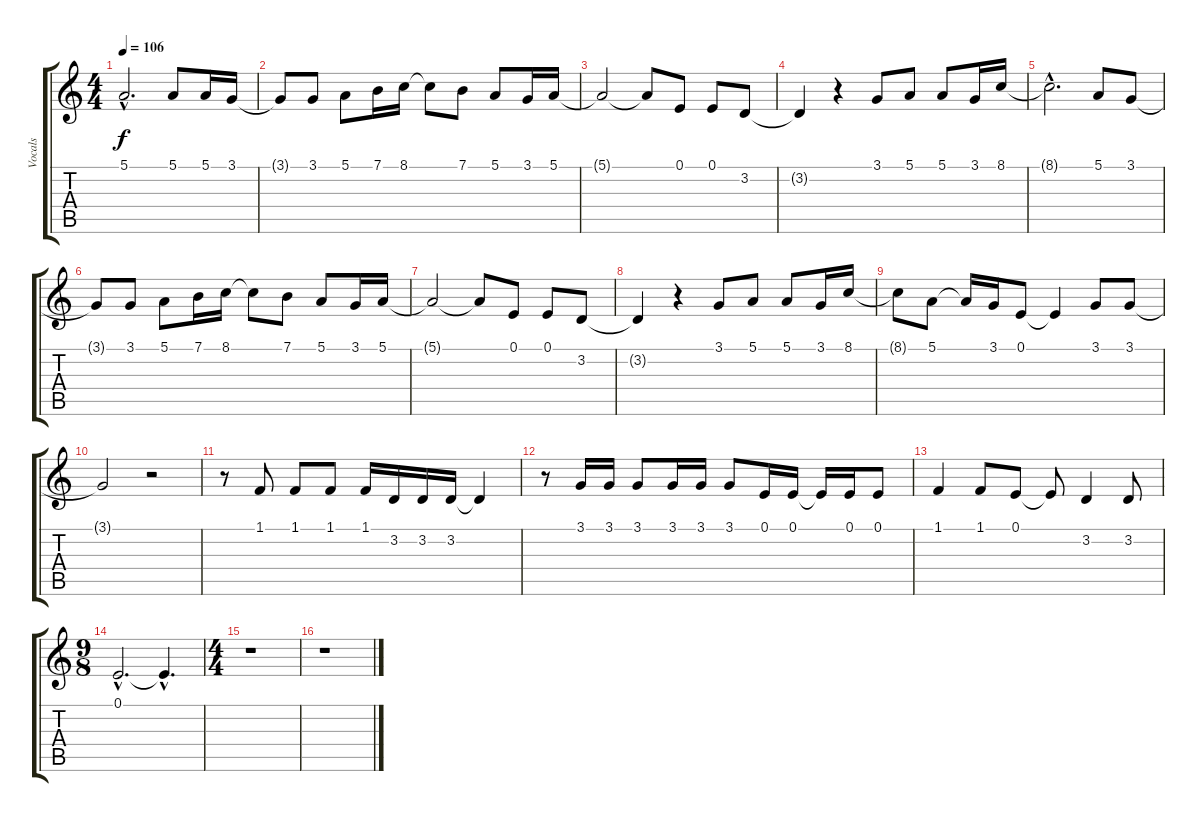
\track ("Vocals" "Vocals") {instrument lead1square}
\staff {score tabs}
\tuning (E4 B3 G3 D3 A2 E2) {hide}
\ts (4 4)
\tempo 106
\clef g2
\ks c
5.1{hac}.2{d dy f} 5.1.8 5.1.16 3.1.16 |
3.1{t}.8 3.1.8 5.1.8 7.1.16 8.1.16 8.1{t}.8 7.1.8 5.1.8 3.1.16 5.1.16 |
5.1{t}.2 5.1{t}.8 0.1.8 0.1.8 3.2.8 |
3.2{t}.4 r.4 3.1.8 5.1.8 5.1.8 3.1.16 8.1.16 |
8.1{hac t}.2{d} 5.1.8 3.1.8 |
3.1{t}.8 3.1.8 5.1.8 7.1.16 8.1.16 8.1{t}.8 7.1.8 5.1.8 3.1.16 5.1.16 |
5.1{t}.2 5.1{t}.8 0.1.8 0.1.8 3.2.8 |
3.2{t}.4 r.4 3.1.8 5.1.8 5.1.8 3.1.16 8.1.16 |
8.1{t}.8 5.1.8 5.1{t}.16 3.1.16 0.1.8 0.1{t}.4 3.1.8 3.1.8 |
3.1{t}.2 r.2 |
r.8 1.1.8 1.1.8 1.1.8 1.1.16 3.2.16 3.2.16 3.2.16 3.2{t}.4 |
r.8 3.1.16 3.1.16 3.1.8 3.1.16 3.1.16 3.1.8 0.1.16 0.1.16 0.1{t}.16 0.1.16 0.1.8 |
1.1.4 1.1.8 0.1.8 0.1{t}.8 3.2.4 3.2.8 |
\ts (9 8)
0.1{hac}.2{d} 0.1{hac t}.4{d} |
\ts (4 4)
r.1 |
r.1
